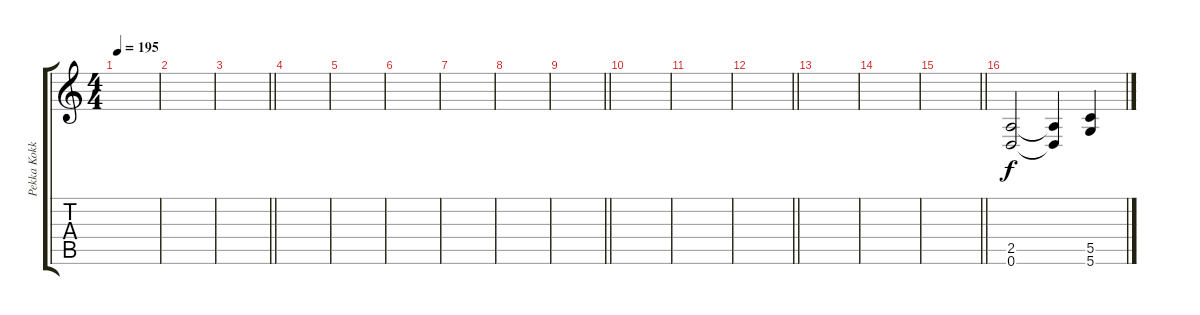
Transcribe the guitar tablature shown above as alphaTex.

\track ("Pekka Kokko" "Pekka Kokk") {instrument distortionguitar}
\staff {score tabs}
\tuning (D4 A3 F3 C3 G2 D2) {hide}
\ts (4 4)
\tempo 195
\clef g2
\ks c
|
|
\barLineRight lightlight
|
|
|
|
|
|
\barLineRight lightlight
|
|
|
\barLineRight lightlight
|
\section ("" "")
|
|
\barLineRight lightlight
|
(2.5 0.6).2 (2.5{t} 0.6{t}).4 (5.5 5.6).4
